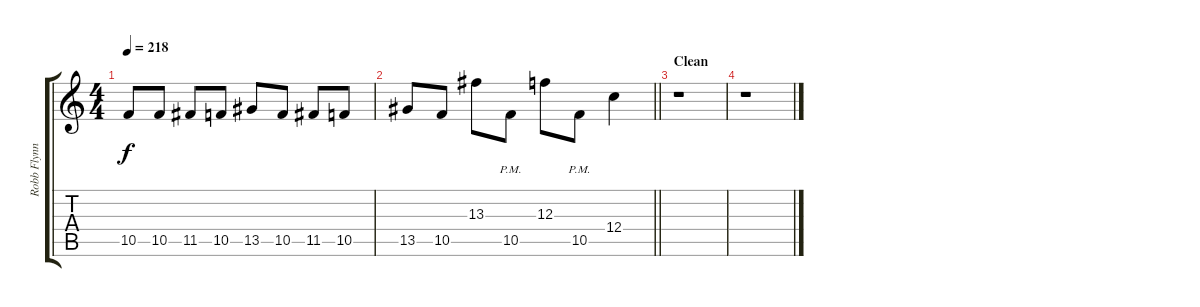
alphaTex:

\track ("Robb Flynn" "Robb Flynn") {instrument distortionguitar}
\staff {score tabs}
\tuning (D4 A3 F3 C3 G2 D2) {hide}
\ts (4 4)
\tempo 218
\clef g2
\ks c
10.5.8{dy f} 10.5.8 11.5.8 10.5.8 13.5.8 10.5.8 11.5.8 10.5.8 |
\barLineRight lightlight
13.5.8 10.5.8 13.3.8 10.5{pm}.8 12.3.8 10.5{pm}.8 12.4.4 |
\section ("" "Clean")
r.1 |
r.1
